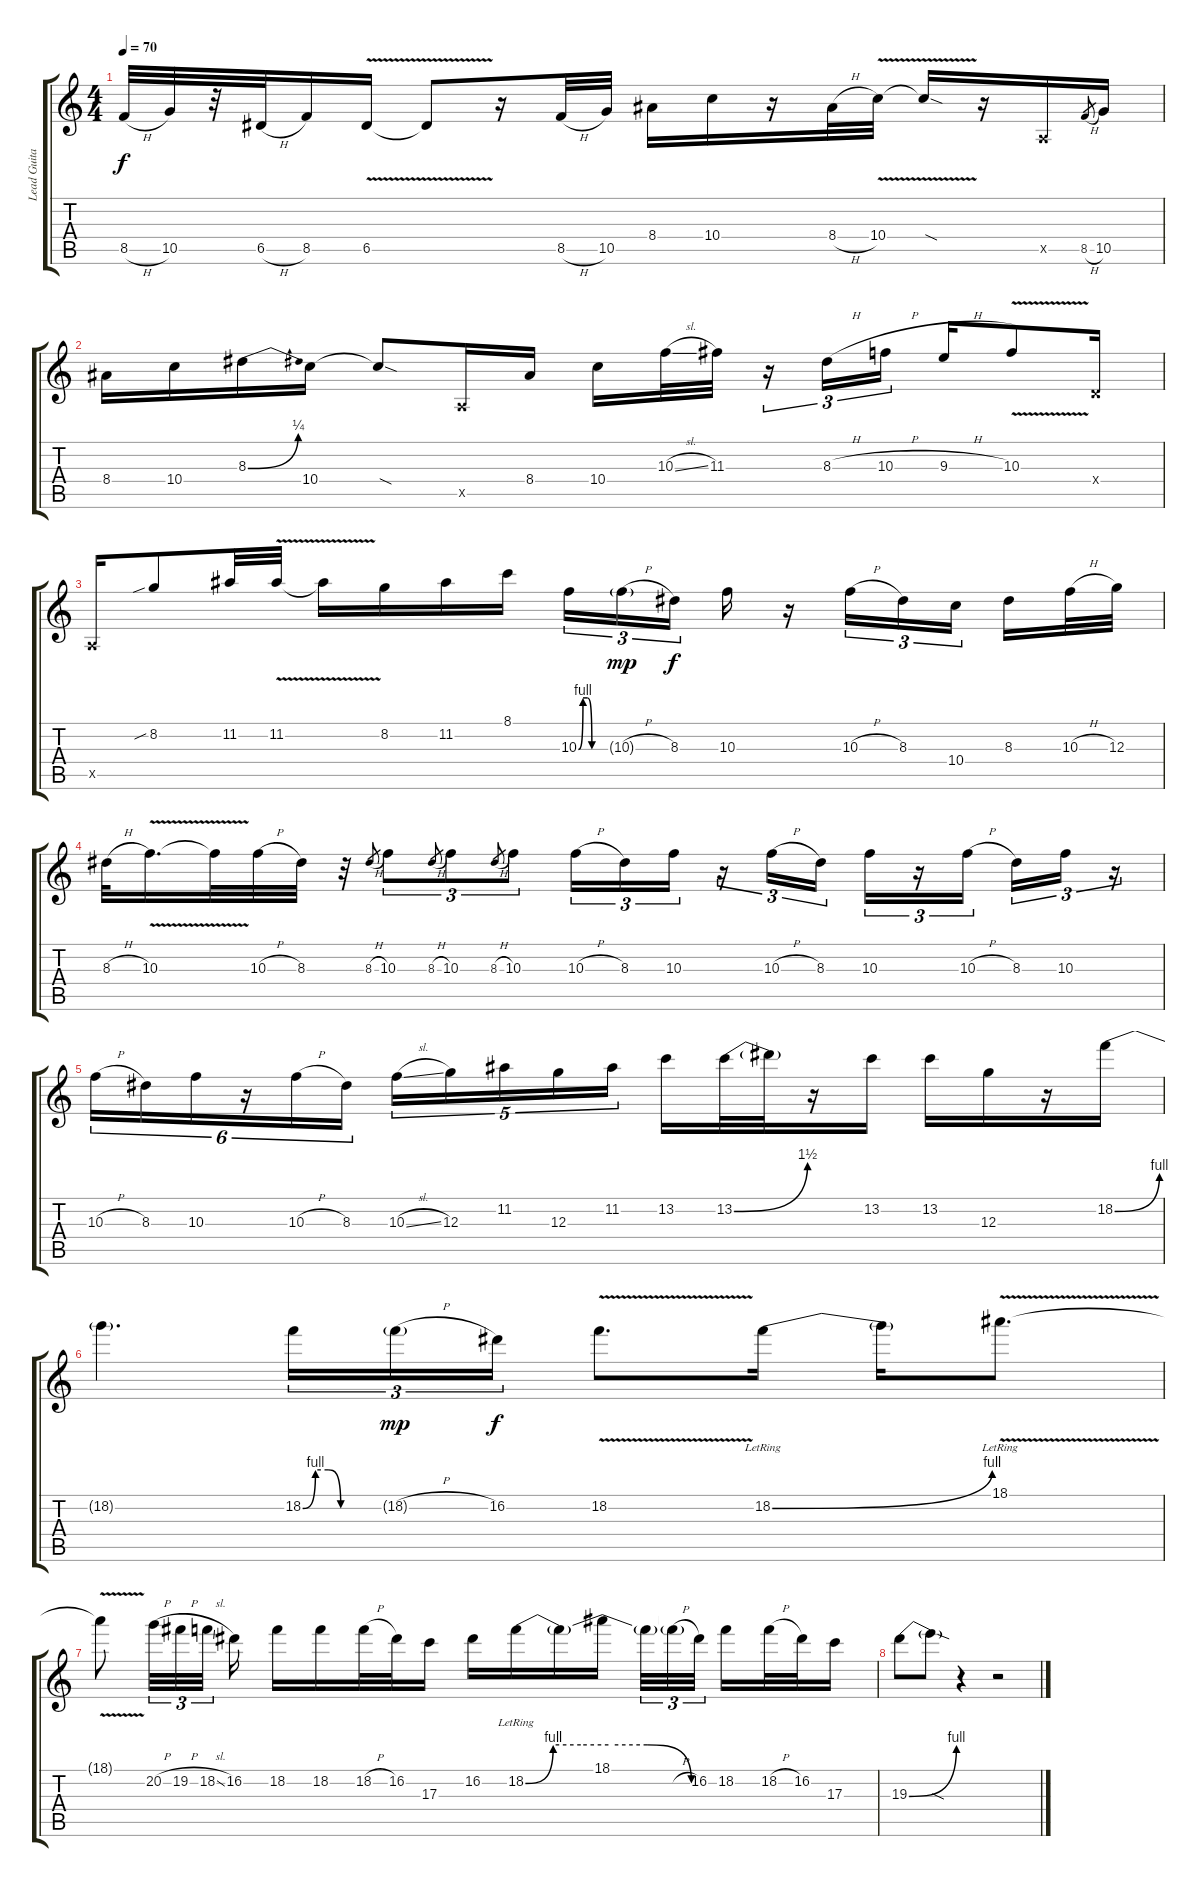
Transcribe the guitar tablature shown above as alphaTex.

\track ("Lead Guitar" "Lead Guita") {instrument overdrivenguitar}
\staff {score tabs}
\tuning (E4 B3 G3 D3 A2 E2) {hide}
\ts (4 4)
\tempo 70
\clef g2
\ks c
8.5{h}.32{dy f} 10.5.32 r.32 6.5{h}.32 8.5.16 6.5{v}.16 6.5{t}.8 r.16 8.5{h}.32 10.5.32 8.4.16 10.4.16 r.16 8.4{h}.32 10.4{v}.32 10.4{sod t}.16 r.16 0.5{x}.16 8.5{h}.8{gr} 10.5.16 |
8.4.16 10.4.16 8.3{be (bend 0 0 60 1)}.16 10.4.16 10.4{sod t}.8 0.5{x}.16 8.4.16 10.4.16 10.3{sl}.32 11.3.32 r.16{tu (3 2)} 8.3{h}.16{tu (3 2)} 10.3{h}.16{tu (3 2)} 9.3{h}.16 10.3{v}.8 0.4{x}.16 |
0.5{x}.16 8.2{sib}.8 11.2.32 11.2{v}.32 11.2{t}.16 8.2.16 11.2.16 8.1.16 10.3{be (custom 0 0 10 4 20 4 30 0 60 0)}.16{tu (3 2)} 10.3{h g}.16{tu (3 2) dy mp} 8.3.16{tu (3 2) dy f beam splitsecondary} 10.3.16 r.16 10.3{h}.16{tu (3 2)} 8.3.16{tu (3 2)} 10.4.16{tu (3 2) beam splitsecondary} 8.3.16 10.3{h}.32 12.3.32 |
8.3{h}.32 10.3{v}.16{d} 10.3{t}.32 10.3{h}.32 8.3.32 r.32 8.3{h}.8{gr} 10.3.8{tu (3 2)} 8.3{h}.8{gr} 10.3.8{tu (3 2)} 8.3{h}.8{gr} 10.3.8{tu (3 2)} 10.3{h}.16{tu (3 2)} 8.3.16{tu (3 2)} 10.3.16{tu (3 2)} r.16{tu (3 2)} 10.3{h}.16{tu (3 2)} 8.3.16{tu (3 2)} 10.3.16{tu (3 2)} r.16{tu (3 2)} 10.3{h}.16{tu (3 2)} 8.3.16{tu (3 2)} 10.3.16{tu (3 2)} r.16{tu (3 2)} |
10.3{h}.16{tu (6 4)} 8.3.16{tu (6 4)} 10.3.16{tu (6 4)} r.16{tu (6 4)} 10.3{h}.16{tu (6 4)} 8.3.16{tu (6 4)} 10.3{sl}.16{tu (5 4)} 12.3.16{tu (5 4)} 11.2.16{tu (5 4)} 12.3.16{tu (5 4)} 11.2.16{tu (5 4)} 13.2.16 13.2{be (bend 0 0 60 6)}.32 13.2{t}.32 r.16 13.2.16 13.2.16 12.3.16 r.16 18.2{be (bend 0 0 60 4)}.16 |
18.2{t}.4{d} 18.2{be (custom 0 0 10 4 20 4 30 0 60 0)}.16{tu (3 2)} 18.2{h g}.16{tu (3 2) dy mp} 16.2.16{tu (3 2) dy f} 18.2{v}.8{d} 18.2{be (bend 0 0 60 4) lr}.16 18.2{t}.16 18.1{v lr}.8{d} |
18.1{t}.8 20.2{h}.32{tu (3 2)} 19.2{h}.32{tu (3 2)} 18.2{sl}.32{tu (3 2) beam splitsecondary} 16.2.16 18.2.16 18.2.16 18.2{h}.32 16.2.32 17.3.16 16.2.16 18.2{be (custom 0 0 10 4 20 4 30 4 44 4 60 0) lr}.16 18.2{t}.16 18.1.16 18.2{t}.32{tu (3 2)} 18.2{h t}.32{tu (3 2)} 16.2.32{tu (3 2) beam splitsecondary} 18.2.16 18.2{h}.32 16.2.32 17.3.16 |
19.3{be (bend 0 0 60 4)}.8 19.3{sod t}.8 r.4 r.2
